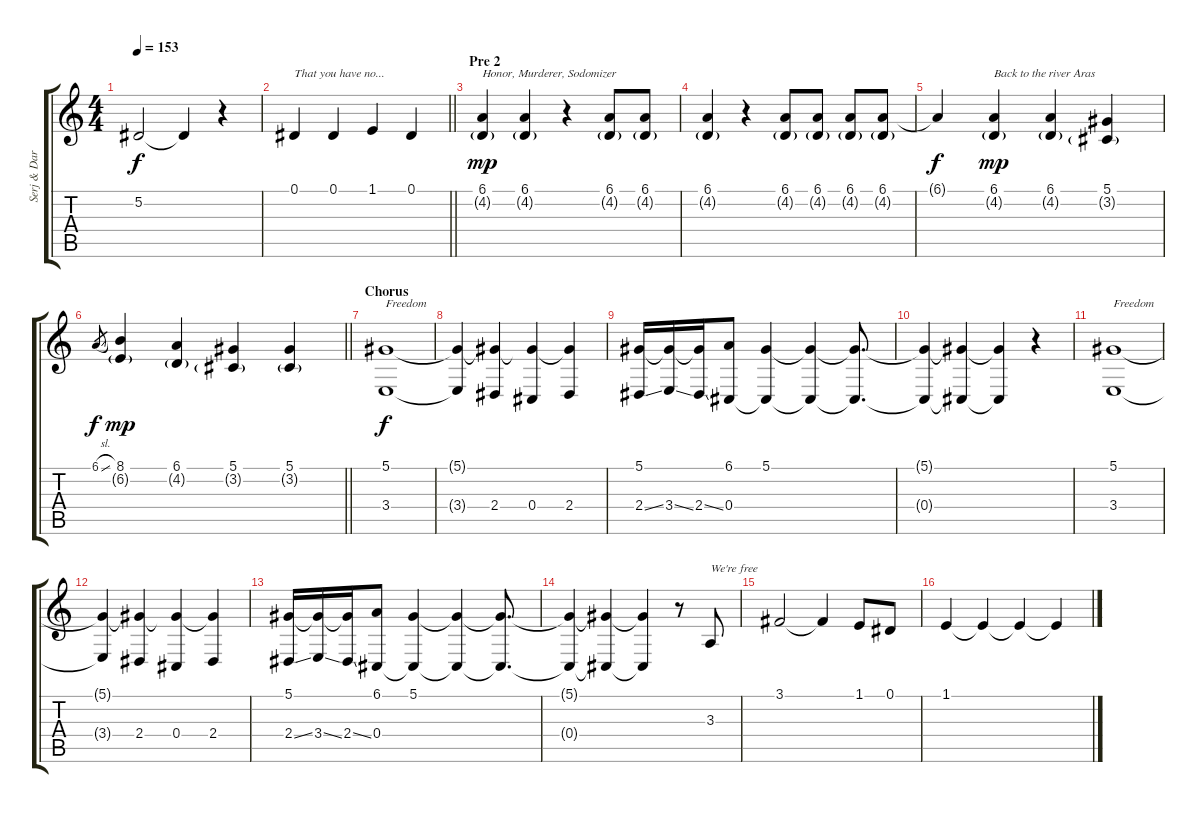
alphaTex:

\track ("Serj & Daron" "Serj & Dar") {instrument altosax}
\staff {score tabs}
\tuning (Eb4 Bb3 Gb3 Db3 Ab2 Db2) {hide}
\ts (4 4)
\tempo 153
\clef g2
\ks c
5.2.2{dy f} 5.2{t}.4 r.4 |
\barLineRight lightlight
0.1.4{txt "That you have no..."} 0.1.4 1.1.4 0.1.4 |
\section ("" "Pre 2")
(6.1 4.2{g}).4{txt "Honor, Murderer, Sodomizer" dy mp} (6.1 4.2{g}).4 r.4 (6.1 4.2{g}).8 (6.1 4.2{g}).8 |
(6.1 4.2{g}).4 r.4 (6.1 4.2{g}).8 (6.1 4.2{g}).8 (6.1 4.2{g}).8 (6.1 4.2{g}).8 |
6.1{t}.4{dy f} (6.1 4.2{g}).4{txt "Back to the river Aras" dy mp} (6.1 4.2{g}).4 (5.1 3.2{g}).4 |
\barLineRight lightlight
6.1{sl}.8{gr dy f} (8.1 6.2{g}).4{dy mp} (6.1 4.2{g}).4 (5.1 3.2{g}).4 (5.1 3.2{g}).4 |
\section ("" "Chorus")
(5.1 3.4).1{txt "Freedom" dy f} |
(5.1{t} 3.4{t}).4 (5.1{t} 2.4).4 (5.1{t} 0.4).4 (5.1{t} 2.4).4 |
(5.1 2.4{ss}).16 (5.1{t} 3.4{ss}).16 (5.1{t} 2.4{ss}).16 (6.1 0.4).8 (5.1 0.4{t}).4 (5.1{t} 0.4{t}).4 (5.1{t} 0.4{t}).8{d} |
(5.1{t} 0.4{t}).4 (5.1{t} 0.4{t}).4 (5.1{t} 0.4{t}).4 r.4 |
(5.1 3.4).1{txt "Freedom"} |
(5.1{t} 3.4{t}).4 (5.1{t} 2.4).4 (5.1{t} 0.4).4 (5.1{t} 2.4).4 |
(5.1 2.4{ss}).16 (5.1{t} 3.4{ss}).16 (5.1{t} 2.4{ss}).16 (6.1 0.4).8 (5.1 0.4{t}).4 (5.1{t} 0.4{t}).4 (5.1{t} 0.4{t}).8{d} |
(5.1{t} 0.4{t}).4 (5.1{t} 0.4{t}).4 (5.1{t} 0.4{t}).4 r.8 3.3.8{txt "We're free"} |
3.1.2 3.1{t}.4 1.1.8 0.1.8 |
1.1.4 1.1{t}.4 1.1{t}.4 1.1{t}.4
